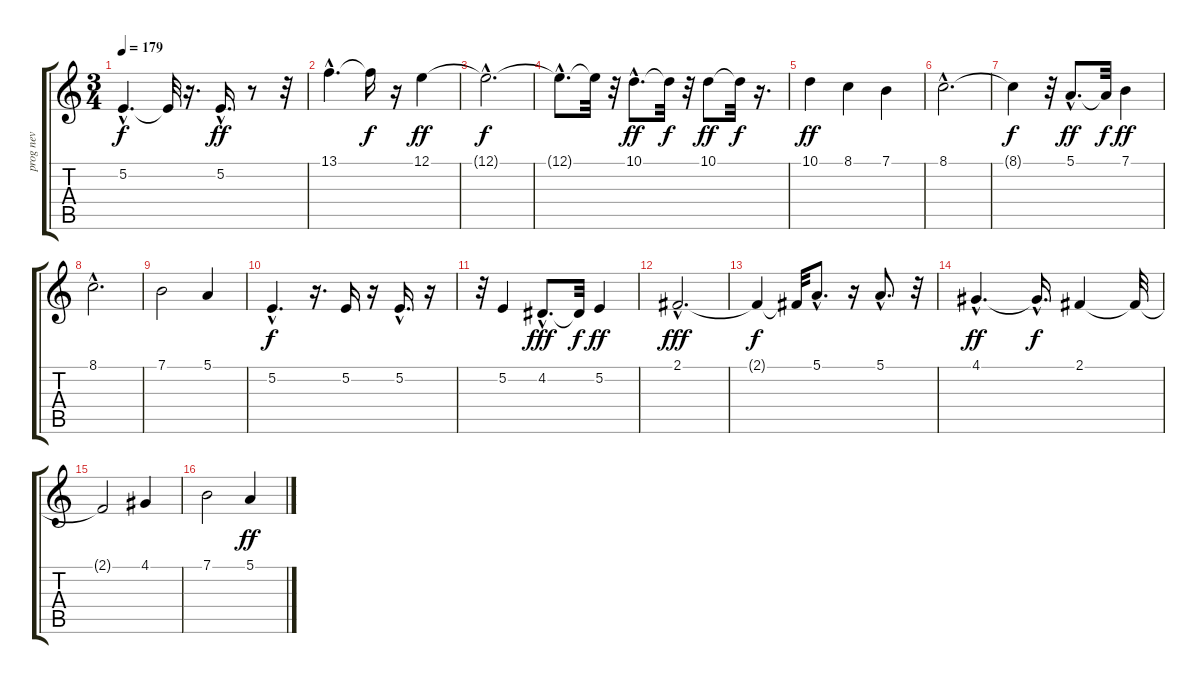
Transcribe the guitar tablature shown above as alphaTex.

\track ("prog nev" "prog nev") {instrument electricpiano1}
\staff {score tabs}
\tuning (E4 B3 G3 D3 A2 E2) {hide}
\ts (3 4)
\tempo 179
\clef g2
\ks c
5.2{hac t}.4{d dy f} 5.2{t}.32 r.16{d} 5.2{hac}.16{d dy ff} r.8 r.32 |
13.1{hac}.4{d} 13.1{t}.16{dy f} r.16 12.1.4{dy ff} |
12.1{hac t}.2{d dy f} |
12.1{hac t}.8{d} 12.1{t}.32 r.32 10.1{hac}.8{d dy ff} 10.1{t}.32{dy f} r.32 10.1.8{dy ff} 10.1{t}.32{dy f} r.16{d} |
10.1.4{dy ff} 8.1.4 7.1.4 |
8.1{hac}.2{d} |
8.1{t}.4{dy f} r.32 5.1{hac}.8{d dy ff} 5.1{t}.32{dy f} 7.1.4{dy ff} |
8.1{hac}.2{d} |
7.1.2 5.1.4 |
5.2{hac}.4{d dy f} r.16{d} 5.2.16 r.16 5.2{hac}.16{d} r.16 |
r.32 5.2.4 4.2{hac}.8{d dy fff} 4.2{t}.32{dy f} 5.2.4{dy ff} |
2.1{hac}.2{d dy fff} |
2.1{t}.4{dy f} 2.1{t}.32 5.1{hac}.8{d} r.16 5.1{hac}.8{d} r.32 |
4.1{hac}.4{d dy ff} 4.1{hac t}.16{d dy f} 2.1.4 2.1{t}.32 |
2.1{t}.2 4.1.4 |
7.1.2 5.1.4{dy ff}
